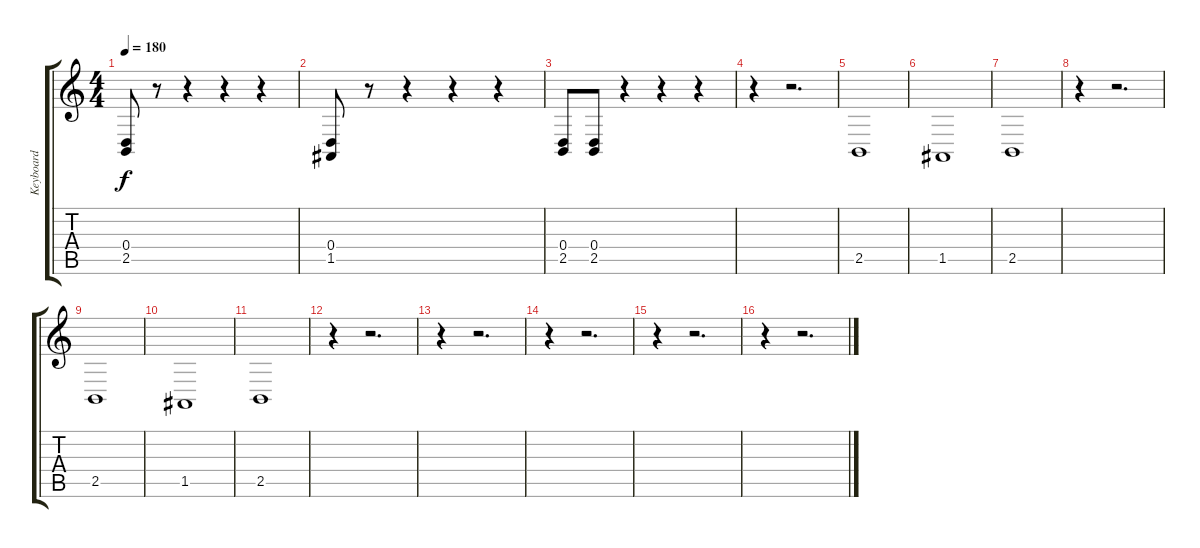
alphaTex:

\track ("Keyboard" "Keyboard") {instrument voiceoohs}
\staff {score tabs}
\tuning (E4 B3 G3 D3 A2 E2) {hide}
\ts (4 4)
\tempo 180
\clef g2
\ks c
(0.4 2.5).8{dy f} r.8 r.4 r.4 r.4 |
(0.4 1.5).8 r.8 r.4 r.4 r.4 |
(0.4 2.5).8 (0.4 2.5).8 r.4 r.4 r.4 |
r.4 r.2{d} |
2.5.1 |
1.5.1 |
2.5.1 |
r.4 r.2{d} |
2.5.1 |
1.5.1 |
2.5.1 |
r.4 r.2{d} |
r.4 r.2{d} |
r.4 r.2{d} |
r.4 r.2{d} |
r.4 r.2{d}
